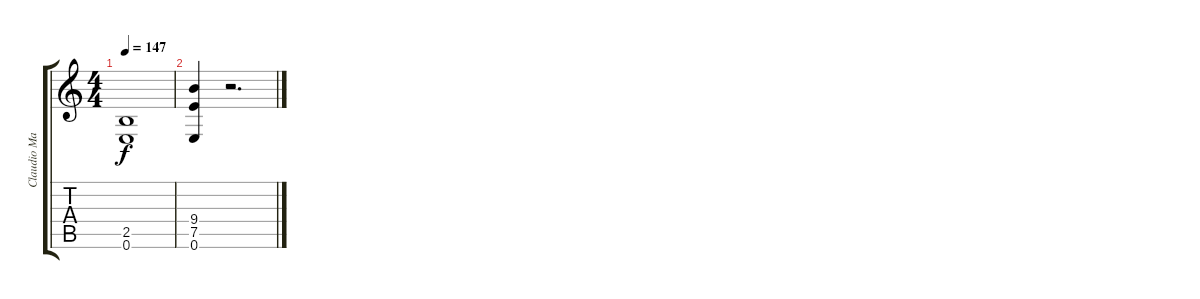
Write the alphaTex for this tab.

\track ("Claudio Marciello (Gtr 1)" "Claudio Ma") {instrument distortionguitar}
\staff {score tabs}
\tuning (E4 B3 G3 D3 A2 E2) {hide}
\ts (4 4)
\tempo 147
\clef g2
\ks c
(2.5{t} 0.6{t}).1{dy f} |
(9.4 7.5 0.6).4 r.2{d}
